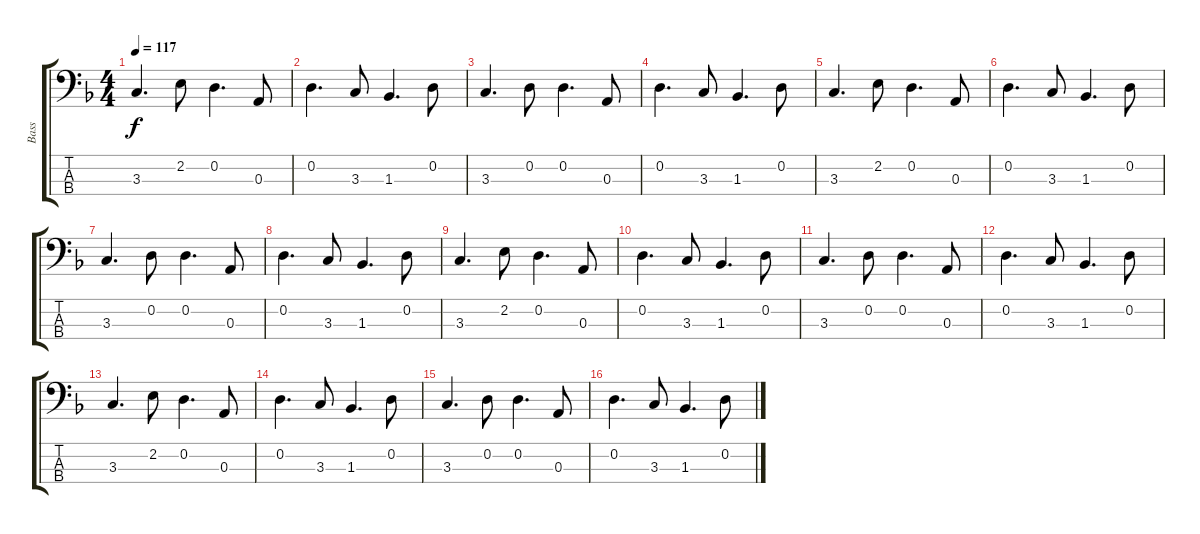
\track ("Bass" "Bass") {instrument electricbassfinger}
\staff {score tabs}
\tuning (G2 D2 A1 E1) {hide}
\ts (4 4)
\tempo 117
\clef f4
\ks f
3.3.4{d dy f} 2.2.8 0.2.4{d} 0.3.8 |
0.2.4{d} 3.3.8 1.3.4{d} 0.2.8 |
3.3.4{d} 0.2.8 0.2.4{d} 0.3.8 |
0.2.4{d} 3.3.8 1.3.4{d} 0.2.8 |
3.3.4{d} 2.2.8 0.2.4{d} 0.3.8 |
0.2.4{d} 3.3.8 1.3.4{d} 0.2.8 |
3.3.4{d} 0.2.8 0.2.4{d} 0.3.8 |
0.2.4{d} 3.3.8 1.3.4{d} 0.2.8 |
3.3.4{d} 2.2.8 0.2.4{d} 0.3.8 |
0.2.4{d} 3.3.8 1.3.4{d} 0.2.8 |
3.3.4{d} 0.2.8 0.2.4{d} 0.3.8 |
0.2.4{d} 3.3.8 1.3.4{d} 0.2.8 |
3.3.4{d} 2.2.8 0.2.4{d} 0.3.8 |
0.2.4{d} 3.3.8 1.3.4{d} 0.2.8 |
3.3.4{d} 0.2.8 0.2.4{d} 0.3.8 |
0.2.4{d} 3.3.8 1.3.4{d} 0.2.8
